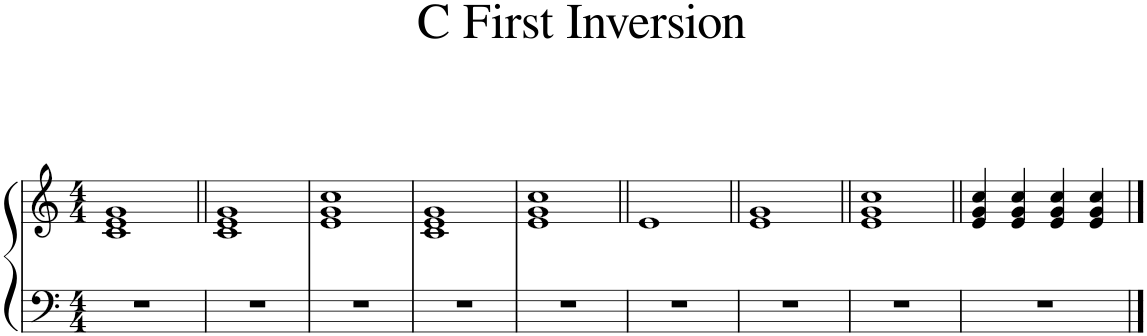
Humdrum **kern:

**kern	**kern
*part1	*part1
*staff2	*staff1
*I"Piano	*
*I'Pno.	*
*clefF4	*clefG2
*k[]	*k[]
*M4/4	*M4/4
=1	=1
1r	1c 1e 1g
=2||	=2||
1r	1c 1e 1g
=3	=3
1r	1e 1g 1cc
=4	=4
1r	1c 1e 1g
=5	=5
1r	1e 1g 1cc
=6||	=6||
1r	1e
=7||	=7||
1r	1e 1g
=8||	=8||
1r	1e 1g 1cc
=9||	=9||
1r	4e/ 4g/ 4cc/
.	4e/ 4g/ 4cc/
.	4e/ 4g/ 4cc/
.	4e/ 4g/ 4cc/
==	==
*-	*-
